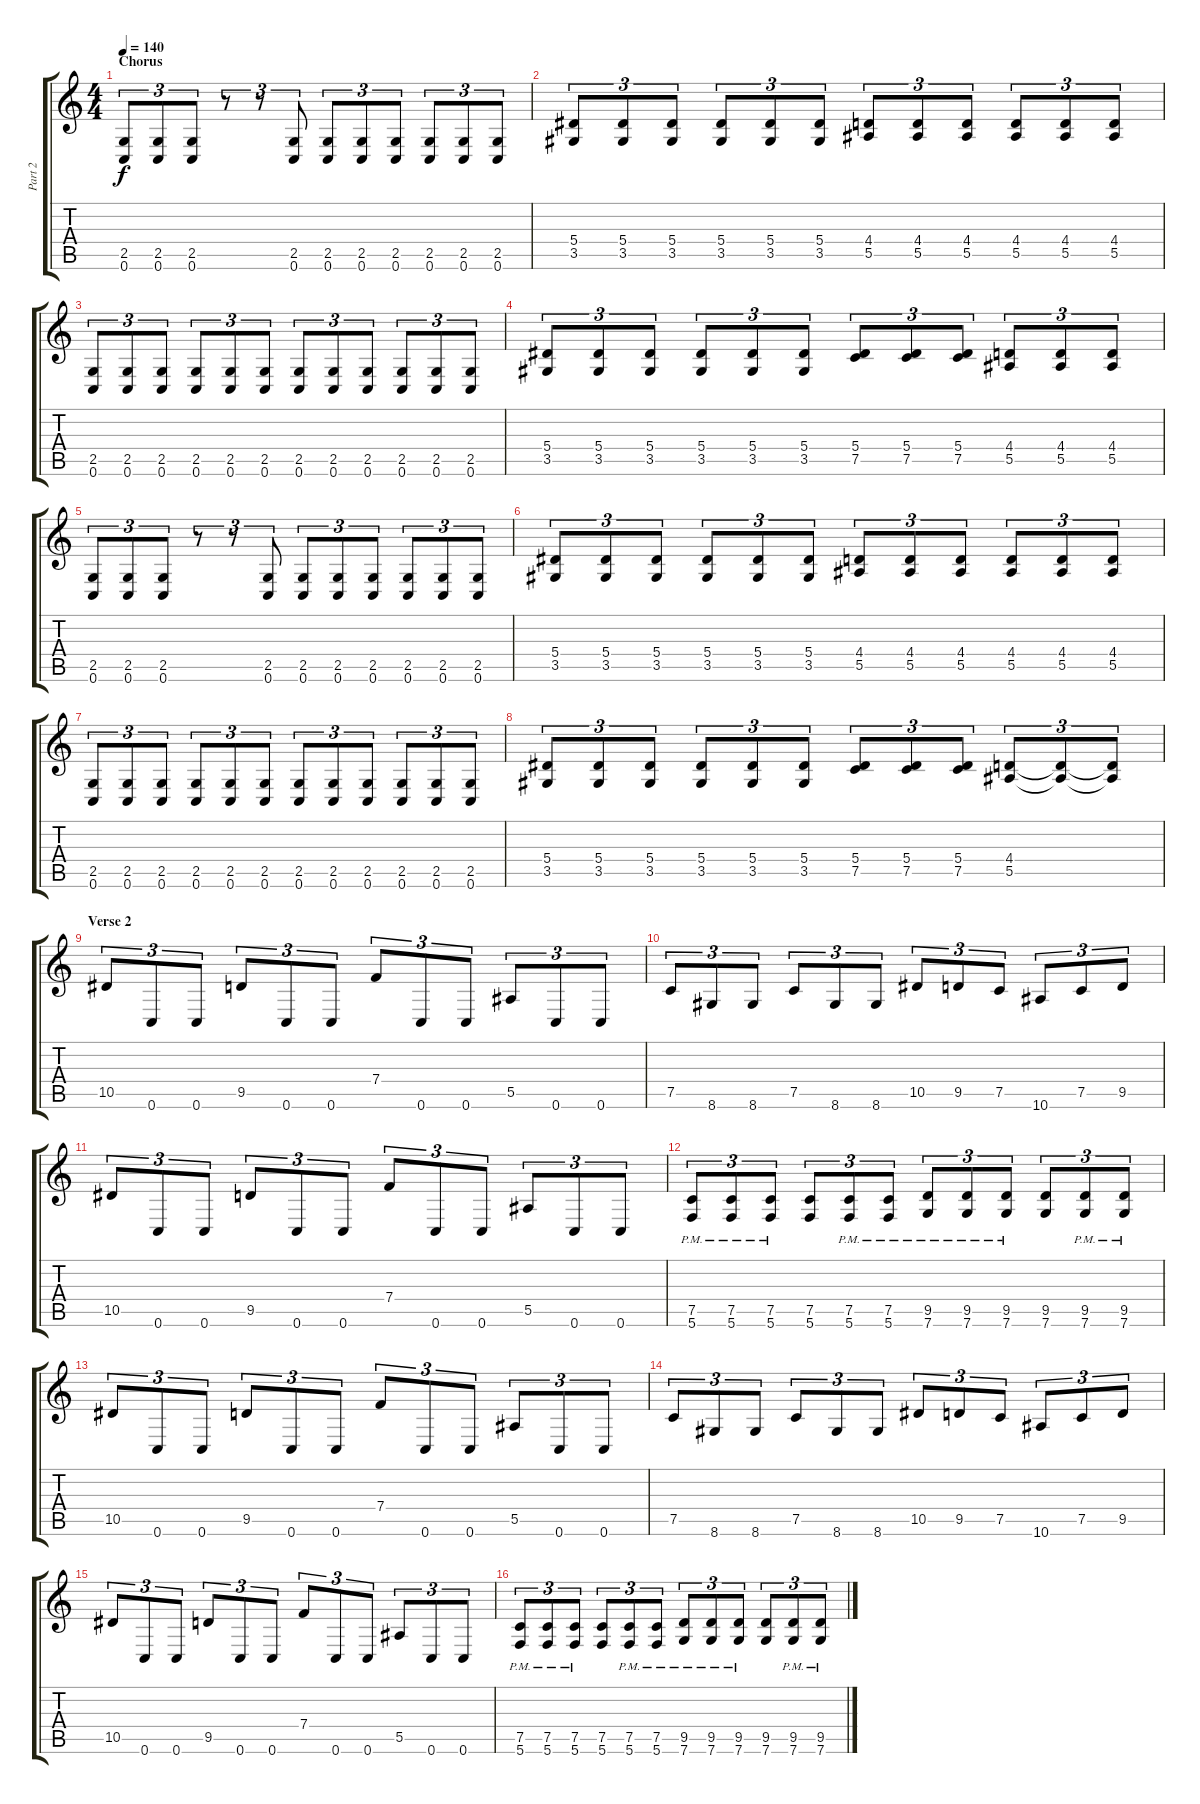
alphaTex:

\track ("Part 2" "Part 2") {instrument distortionguitar}
\staff {score tabs}
\tuning (C4 G3 Eb3 Bb2 F2 C2) {hide}
\ts (4 4)
\section ("" "Chorus")
\tempo 140
\clef g2
\ks c
(2.5 0.6).8{tu (3 2) dy f} (2.5 0.6).8{tu (3 2)} (2.5 0.6).8{tu (3 2)} r.8{tu (3 2)} r.8{tu (3 2)} (2.5 0.6).8{tu (3 2)} (2.5 0.6).8{tu (3 2)} (2.5 0.6).8{tu (3 2)} (2.5 0.6).8{tu (3 2)} (2.5 0.6).8{tu (3 2)} (2.5 0.6).8{tu (3 2)} (2.5 0.6).8{tu (3 2)} |
(5.4 3.5).8{tu (3 2)} (5.4 3.5).8{tu (3 2)} (5.4 3.5).8{tu (3 2)} (5.4 3.5).8{tu (3 2)} (5.4 3.5).8{tu (3 2)} (5.4 3.5).8{tu (3 2)} (4.4 5.5).8{tu (3 2)} (4.4 5.5).8{tu (3 2)} (4.4 5.5).8{tu (3 2)} (4.4 5.5).8{tu (3 2)} (4.4 5.5).8{tu (3 2)} (4.4 5.5).8{tu (3 2)} |
(2.5 0.6).8{tu (3 2)} (2.5 0.6).8{tu (3 2)} (2.5 0.6).8{tu (3 2)} (2.5 0.6).8{tu (3 2)} (2.5 0.6).8{tu (3 2)} (2.5 0.6).8{tu (3 2)} (2.5 0.6).8{tu (3 2)} (2.5 0.6).8{tu (3 2)} (2.5 0.6).8{tu (3 2)} (2.5 0.6).8{tu (3 2)} (2.5 0.6).8{tu (3 2)} (2.5 0.6).8{tu (3 2)} |
(5.4 3.5).8{tu (3 2)} (5.4 3.5).8{tu (3 2)} (5.4 3.5).8{tu (3 2)} (5.4 3.5).8{tu (3 2)} (5.4 3.5).8{tu (3 2)} (5.4 3.5).8{tu (3 2)} (5.4 7.5).8{tu (3 2)} (5.4 7.5).8{tu (3 2)} (5.4 7.5).8{tu (3 2)} (4.4 5.5).8{tu (3 2)} (4.4 5.5).8{tu (3 2)} (4.4 5.5).8{tu (3 2)} |
(2.5 0.6).8{tu (3 2)} (2.5 0.6).8{tu (3 2)} (2.5 0.6).8{tu (3 2)} r.8{tu (3 2)} r.8{tu (3 2)} (2.5 0.6).8{tu (3 2)} (2.5 0.6).8{tu (3 2)} (2.5 0.6).8{tu (3 2)} (2.5 0.6).8{tu (3 2)} (2.5 0.6).8{tu (3 2)} (2.5 0.6).8{tu (3 2)} (2.5 0.6).8{tu (3 2)} |
(5.4 3.5).8{tu (3 2)} (5.4 3.5).8{tu (3 2)} (5.4 3.5).8{tu (3 2)} (5.4 3.5).8{tu (3 2)} (5.4 3.5).8{tu (3 2)} (5.4 3.5).8{tu (3 2)} (4.4 5.5).8{tu (3 2)} (4.4 5.5).8{tu (3 2)} (4.4 5.5).8{tu (3 2)} (4.4 5.5).8{tu (3 2)} (4.4 5.5).8{tu (3 2)} (4.4 5.5).8{tu (3 2)} |
(2.5 0.6).8{tu (3 2)} (2.5 0.6).8{tu (3 2)} (2.5 0.6).8{tu (3 2)} (2.5 0.6).8{tu (3 2)} (2.5 0.6).8{tu (3 2)} (2.5 0.6).8{tu (3 2)} (2.5 0.6).8{tu (3 2)} (2.5 0.6).8{tu (3 2)} (2.5 0.6).8{tu (3 2)} (2.5 0.6).8{tu (3 2)} (2.5 0.6).8{tu (3 2)} (2.5 0.6).8{tu (3 2)} |
(5.4 3.5).8{tu (3 2)} (5.4 3.5).8{tu (3 2)} (5.4 3.5).8{tu (3 2)} (5.4 3.5).8{tu (3 2)} (5.4 3.5).8{tu (3 2)} (5.4 3.5).8{tu (3 2)} (5.4 7.5).8{tu (3 2)} (5.4 7.5).8{tu (3 2)} (5.4 7.5).8{tu (3 2)} (4.4 5.5).8{tu (3 2)} (4.4{t} 5.5{t}).8{tu (3 2)} (4.4{t} 5.5{t}).8{tu (3 2)} |
\section ("" "Verse 2")
10.5.8{tu (3 2) volume 13} 0.6.8{tu (3 2)} 0.6.8{tu (3 2)} 9.5.8{tu (3 2)} 0.6.8{tu (3 2)} 0.6.8{tu (3 2)} 7.4.8{tu (3 2)} 0.6.8{tu (3 2)} 0.6.8{tu (3 2)} 5.5.8{tu (3 2)} 0.6.8{tu (3 2)} 0.6.8{tu (3 2)} |
7.5.8{tu (3 2)} 8.6.8{tu (3 2)} 8.6.8{tu (3 2)} 7.5.8{tu (3 2)} 8.6.8{tu (3 2)} 8.6.8{tu (3 2)} 10.5.8{tu (3 2)} 9.5.8{tu (3 2)} 7.5.8{tu (3 2)} 10.6.8{tu (3 2)} 7.5.8{tu (3 2)} 9.5.8{tu (3 2)} |
10.5.8{tu (3 2) volume 13} 0.6.8{tu (3 2)} 0.6.8{tu (3 2)} 9.5.8{tu (3 2)} 0.6.8{tu (3 2)} 0.6.8{tu (3 2)} 7.4.8{tu (3 2)} 0.6.8{tu (3 2)} 0.6.8{tu (3 2)} 5.5.8{tu (3 2)} 0.6.8{tu (3 2)} 0.6.8{tu (3 2)} |
(7.5{pm} 5.6{pm}).8{tu (3 2)} (7.5{pm} 5.6{pm}).8{tu (3 2)} (7.5{pm} 5.6{pm}).8{tu (3 2)} (7.5 5.6).8{tu (3 2)} (7.5{pm} 5.6{pm}).8{tu (3 2)} (7.5{pm} 5.6{pm}).8{tu (3 2)} (9.5{pm} 7.6{pm}).8{tu (3 2)} (9.5{pm} 7.6{pm}).8{tu (3 2)} (9.5{pm} 7.6{pm}).8{tu (3 2)} (9.5 7.6).8{tu (3 2)} (9.5{pm} 7.6{pm}).8{tu (3 2)} (9.5{pm} 7.6{pm}).8{tu (3 2)} |
10.5.8{tu (3 2) volume 13} 0.6.8{tu (3 2)} 0.6.8{tu (3 2)} 9.5.8{tu (3 2)} 0.6.8{tu (3 2)} 0.6.8{tu (3 2)} 7.4.8{tu (3 2)} 0.6.8{tu (3 2)} 0.6.8{tu (3 2)} 5.5.8{tu (3 2)} 0.6.8{tu (3 2)} 0.6.8{tu (3 2)} |
7.5.8{tu (3 2)} 8.6.8{tu (3 2)} 8.6.8{tu (3 2)} 7.5.8{tu (3 2)} 8.6.8{tu (3 2)} 8.6.8{tu (3 2)} 10.5.8{tu (3 2)} 9.5.8{tu (3 2)} 7.5.8{tu (3 2)} 10.6.8{tu (3 2)} 7.5.8{tu (3 2)} 9.5.8{tu (3 2)} |
10.5.8{tu (3 2) volume 13} 0.6.8{tu (3 2)} 0.6.8{tu (3 2)} 9.5.8{tu (3 2)} 0.6.8{tu (3 2)} 0.6.8{tu (3 2)} 7.4.8{tu (3 2)} 0.6.8{tu (3 2)} 0.6.8{tu (3 2)} 5.5.8{tu (3 2)} 0.6.8{tu (3 2)} 0.6.8{tu (3 2)} |
(7.5{pm} 5.6{pm}).8{tu (3 2)} (7.5{pm} 5.6{pm}).8{tu (3 2)} (7.5{pm} 5.6{pm}).8{tu (3 2)} (7.5 5.6).8{tu (3 2)} (7.5{pm} 5.6{pm}).8{tu (3 2)} (7.5{pm} 5.6{pm}).8{tu (3 2)} (9.5{pm} 7.6{pm}).8{tu (3 2)} (9.5{pm} 7.6{pm}).8{tu (3 2)} (9.5{pm} 7.6{pm}).8{tu (3 2)} (9.5 7.6).8{tu (3 2)} (9.5{pm} 7.6{pm}).8{tu (3 2)} (9.5{pm} 7.6{pm}).8{tu (3 2)}
